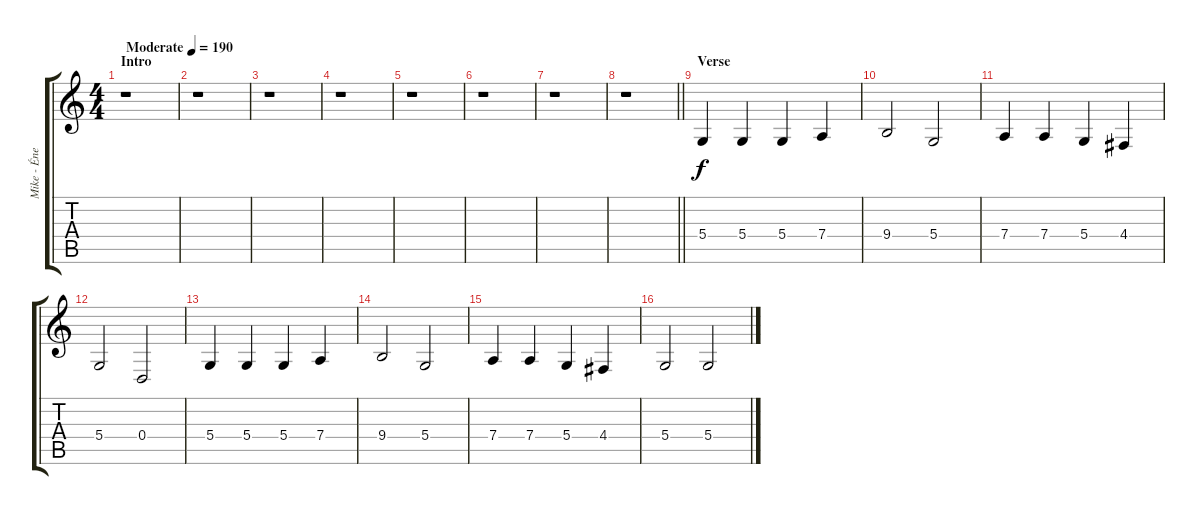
\track ("Mike - Ének" "Mike - Éne") {instrument trumpet}
\staff {score tabs}
\tuning (E4 B3 G3 D3 A2 E2) {hide}
\ts (4 4)
\section ("" "Intro")
\tempo (190 "Moderate")
\clef g2
\ks c
r.1{dy f instrument trumpet} |
r.1 |
r.1 |
r.1 |
r.1 |
r.1 |
r.1 |
\barLineRight lightlight
r.1 |
\section ("" "Verse")
5.4.4 5.4.4 5.4.4 7.4.4 |
9.4.2 5.4.2 |
7.4.4 7.4.4 5.4.4 4.4.4 |
5.4.2 0.4.2 |
5.4.4 5.4.4 5.4.4 7.4.4 |
9.4.2 5.4.2 |
7.4.4 7.4.4 5.4.4 4.4.4 |
5.4.2 5.4.2
